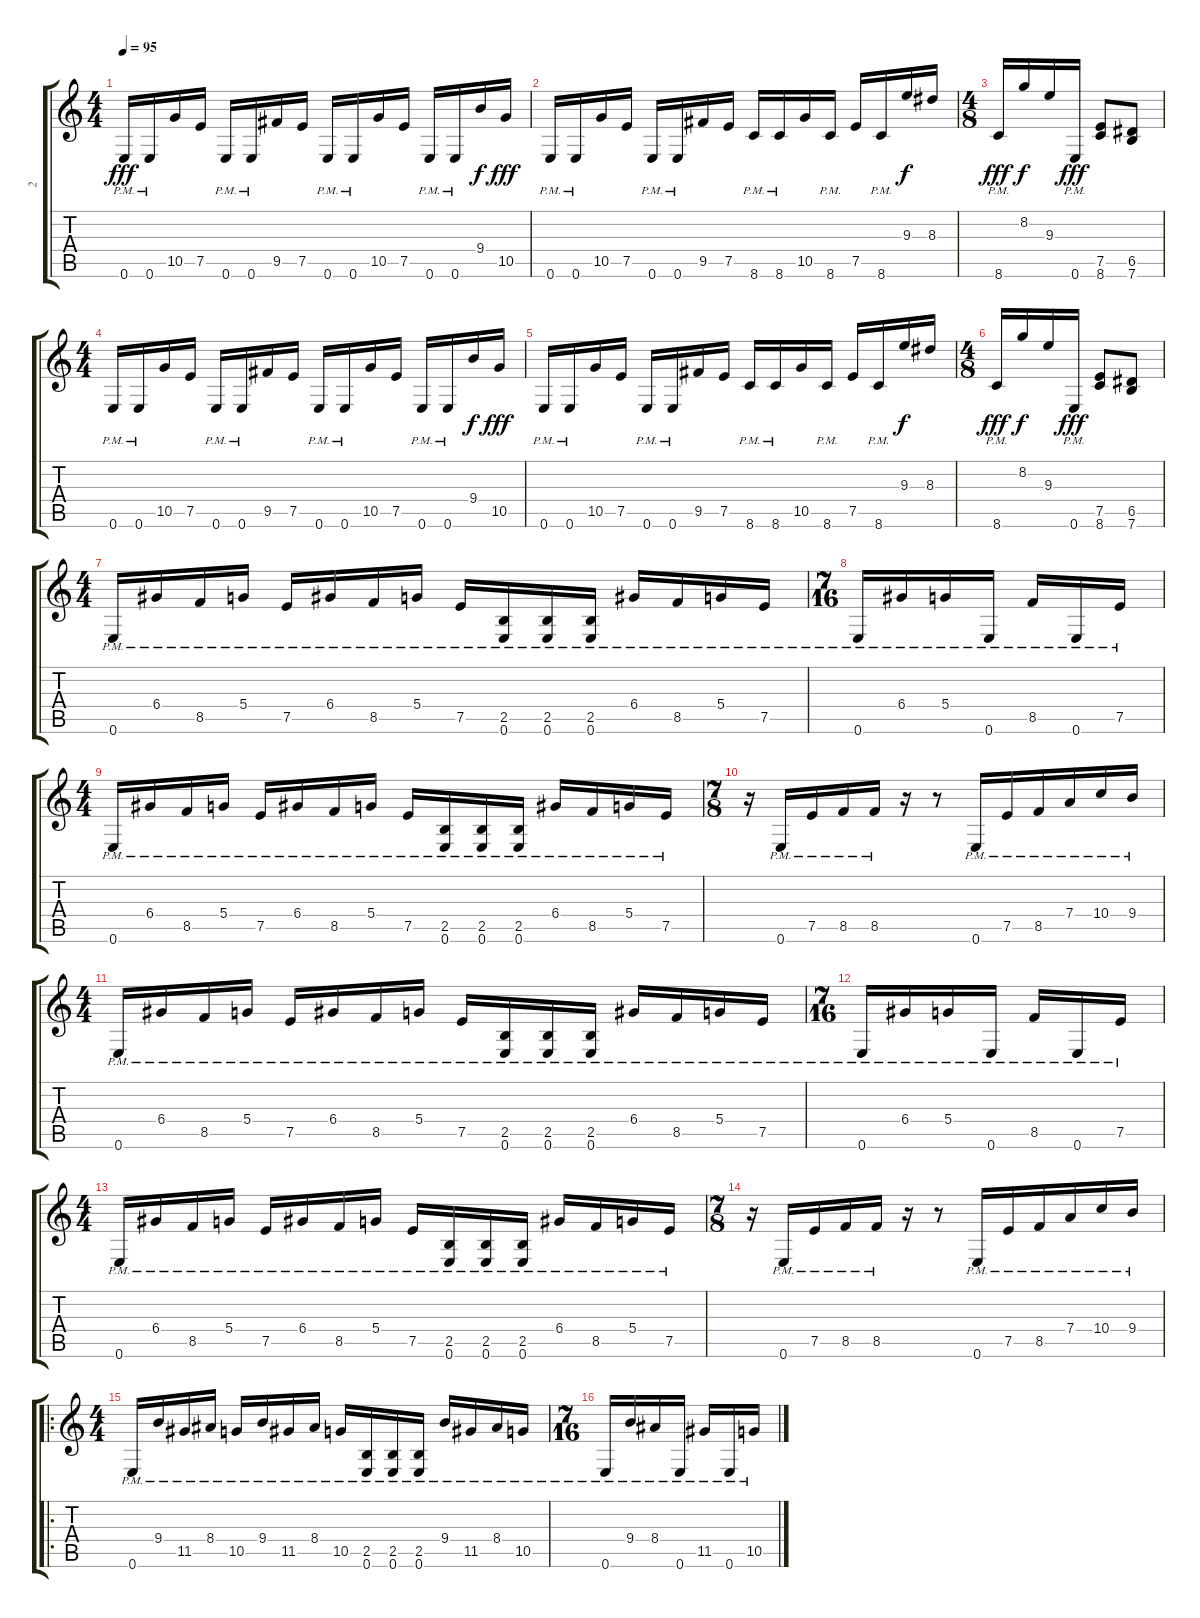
\track ("2" "2") {instrument distortionguitar}
\staff {score tabs}
\tuning (E4 B3 G3 D3 A2 E2) {hide}
\ts (4 4)
\tempo 95
\clef g2
\ks c
0.6{pm}.16{dy fff} 0.6{pm}.16 10.5.16 7.5.16 0.6{pm}.16 0.6{pm}.16 9.5.16 7.5.16 0.6{pm}.16 0.6{pm}.16 10.5.16 7.5.16 0.6{pm}.16 0.6{pm}.16 9.4.16{dy f} 10.5.16{dy fff} |
0.6{pm}.16 0.6{pm}.16 10.5.16 7.5.16 0.6{pm}.16 0.6{pm}.16 9.5.16 7.5.16 8.6{pm}.16 8.6{pm}.16 10.5.16 8.6{pm}.16 7.5.16 8.6{pm}.16 9.3.16{dy f} 8.3.16 |
\ts (4 8)
8.6{pm}.16{dy fff} 8.2.16{dy f} 9.3.16 0.6{pm}.16{dy fff} (7.5 8.6).8 (6.5 7.6).8 |
\ts (4 4)
0.6{pm}.16 0.6{pm}.16 10.5.16 7.5.16 0.6{pm}.16 0.6{pm}.16 9.5.16 7.5.16 0.6{pm}.16 0.6{pm}.16 10.5.16 7.5.16 0.6{pm}.16 0.6{pm}.16 9.4.16{dy f} 10.5.16{dy fff} |
0.6{pm}.16 0.6{pm}.16 10.5.16 7.5.16 0.6{pm}.16 0.6{pm}.16 9.5.16 7.5.16 8.6{pm}.16 8.6{pm}.16 10.5.16 8.6{pm}.16 7.5.16 8.6{pm}.16 9.3.16{dy f} 8.3.16 |
\ts (4 8)
8.6{pm}.16{dy fff} 8.2.16{dy f} 9.3.16 0.6{pm}.16{dy fff} (7.5 8.6).8 (6.5 7.6).8 |
\ts (4 4)
0.6{pm}.16 6.4{pm}.16 8.5{pm}.16 5.4{pm}.16 7.5{pm}.16 6.4{pm}.16 8.5{pm}.16 5.4{pm}.16 7.5{pm}.16 (2.5 0.6{pm}).16 (2.5 0.6{pm}).16 (2.5 0.6{pm}).16 6.4{pm}.16 8.5{pm}.16 5.4{pm}.16 7.5{pm}.16 |
\ts (7 16)
0.6{pm}.16 6.4{pm}.16 5.4{pm}.16 0.6{pm}.16 8.5{pm}.16 0.6{pm}.16 7.5{pm}.16 |
\ts (4 4)
0.6{pm}.16 6.4{pm}.16 8.5{pm}.16 5.4{pm}.16 7.5{pm}.16 6.4{pm}.16 8.5{pm}.16 5.4{pm}.16 7.5{pm}.16 (2.5 0.6{pm}).16 (2.5 0.6{pm}).16 (2.5 0.6{pm}).16 6.4{pm}.16 8.5{pm}.16 5.4{pm}.16 7.5{pm}.16 |
\ts (7 8)
r.16 0.6{pm}.16 7.5{pm}.16 8.5{pm}.16 8.5{pm}.16 r.16 r.8 0.6{pm}.16 7.5{pm}.16 8.5{pm}.16 7.4{pm}.16 10.4{pm}.16 9.4{pm}.16 |
\ts (4 4)
0.6{pm}.16 6.4{pm}.16 8.5{pm}.16 5.4{pm}.16 7.5{pm}.16 6.4{pm}.16 8.5{pm}.16 5.4{pm}.16 7.5{pm}.16 (2.5 0.6{pm}).16 (2.5 0.6{pm}).16 (2.5 0.6{pm}).16 6.4{pm}.16 8.5{pm}.16 5.4{pm}.16 7.5{pm}.16 |
\ts (7 16)
0.6{pm}.16 6.4{pm}.16 5.4{pm}.16 0.6{pm}.16 8.5{pm}.16 0.6{pm}.16 7.5{pm}.16 |
\ts (4 4)
0.6{pm}.16 6.4{pm}.16 8.5{pm}.16 5.4{pm}.16 7.5{pm}.16 6.4{pm}.16 8.5{pm}.16 5.4{pm}.16 7.5{pm}.16 (2.5 0.6{pm}).16 (2.5 0.6{pm}).16 (2.5 0.6{pm}).16 6.4{pm}.16 8.5{pm}.16 5.4{pm}.16 7.5{pm}.16 |
\ts (7 8)
r.16 0.6{pm}.16 7.5{pm}.16 8.5{pm}.16 8.5{pm}.16 r.16 r.8 0.6{pm}.16 7.5{pm}.16 8.5{pm}.16 7.4{pm}.16 10.4{pm}.16 9.4{pm}.16 |
\ro
\ts (4 4)
0.6{pm}.16 9.4{pm}.16 11.5{pm}.16 8.4{pm}.16 10.5{pm}.16 9.4{pm}.16 11.5{pm}.16 8.4{pm}.16 10.5{pm}.16 (2.5 0.6{pm}).16 (2.5 0.6{pm}).16 (2.5 0.6{pm}).16 9.4{pm}.16 11.5{pm}.16 8.4{pm}.16 10.5{pm}.16 |
\ts (7 16)
0.6{pm}.16 9.4{pm}.16 8.4{pm}.16 0.6{pm}.16 11.5{pm}.16 0.6{pm}.16 10.5{pm}.16
